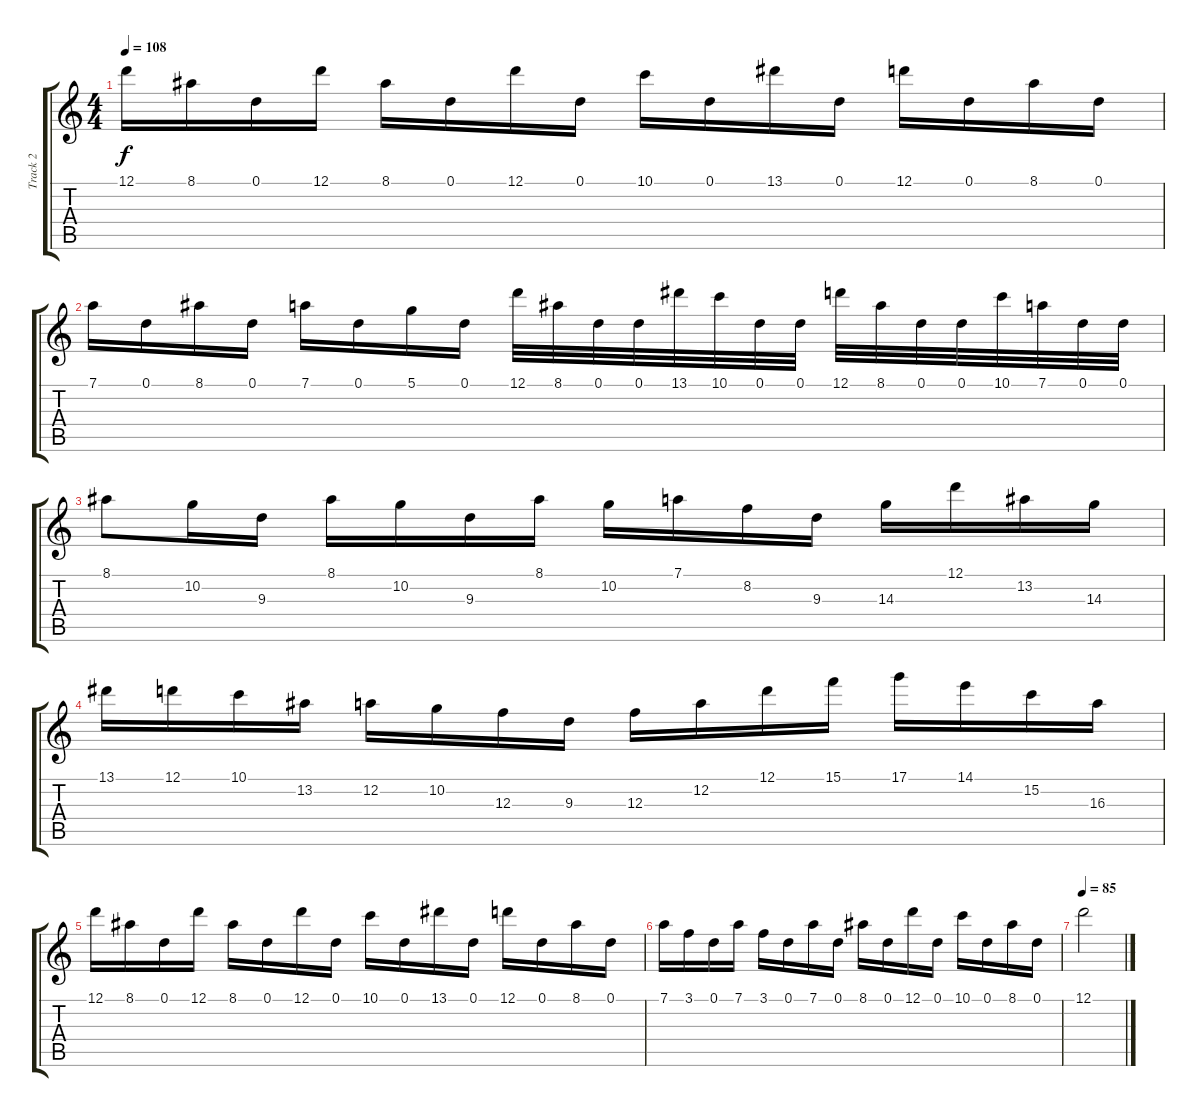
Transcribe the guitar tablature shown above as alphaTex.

\track ("Track 2" "Track 2") {instrument overdrivenguitar}
\staff {score tabs}
\tuning (D4 A3 F3 C3 G2 D2) {hide}
\ts (4 4)
\tempo 108
\clef g2
\ks c
12.1.16{dy f} 8.1.16 0.1.16 12.1.16 8.1.16 0.1.16 12.1.16 0.1.16 10.1.16 0.1.16 13.1.16 0.1.16 12.1.16 0.1.16 8.1.16 0.1.16 |
7.1.16 0.1.16 8.1.16 0.1.16 7.1.16 0.1.16 5.1.16 0.1.16 12.1.32 8.1.32 0.1.32 0.1.32 13.1.32 10.1.32 0.1.32 0.1.32 12.1.32 8.1.32 0.1.32 0.1.32 10.1.32 7.1.32 0.1.32 0.1.32 |
8.1.8{instrument overdrivenguitar} 10.2.16 9.3.16 8.1.16 10.2.16 9.3.16 8.1.16 10.2.16 7.1.16 8.2.16 9.3.16 14.3.16 12.1.16 13.2.16 14.3.16 |
13.1.16 12.1.16 10.1.16 13.2.16 12.2.16 10.2.16 12.3.16 9.3.16 12.3.16 12.2.16 12.1.16 15.1.16 17.1.16 14.1.16 15.2.16 16.3.16 |
12.1.16 8.1.16 0.1.16 12.1.16 8.1.16 0.1.16 12.1.16 0.1.16 10.1.16 0.1.16 13.1.16 0.1.16 12.1.16 0.1.16 8.1.16 0.1.16 |
7.1.16 3.1.16 0.1.16 7.1.16 3.1.16 0.1.16 7.1.16 0.1.16 8.1.16 0.1.16 12.1.16 0.1.16 10.1.16 0.1.16 8.1.16 0.1.16 |
\tempo 85
12.1.2
